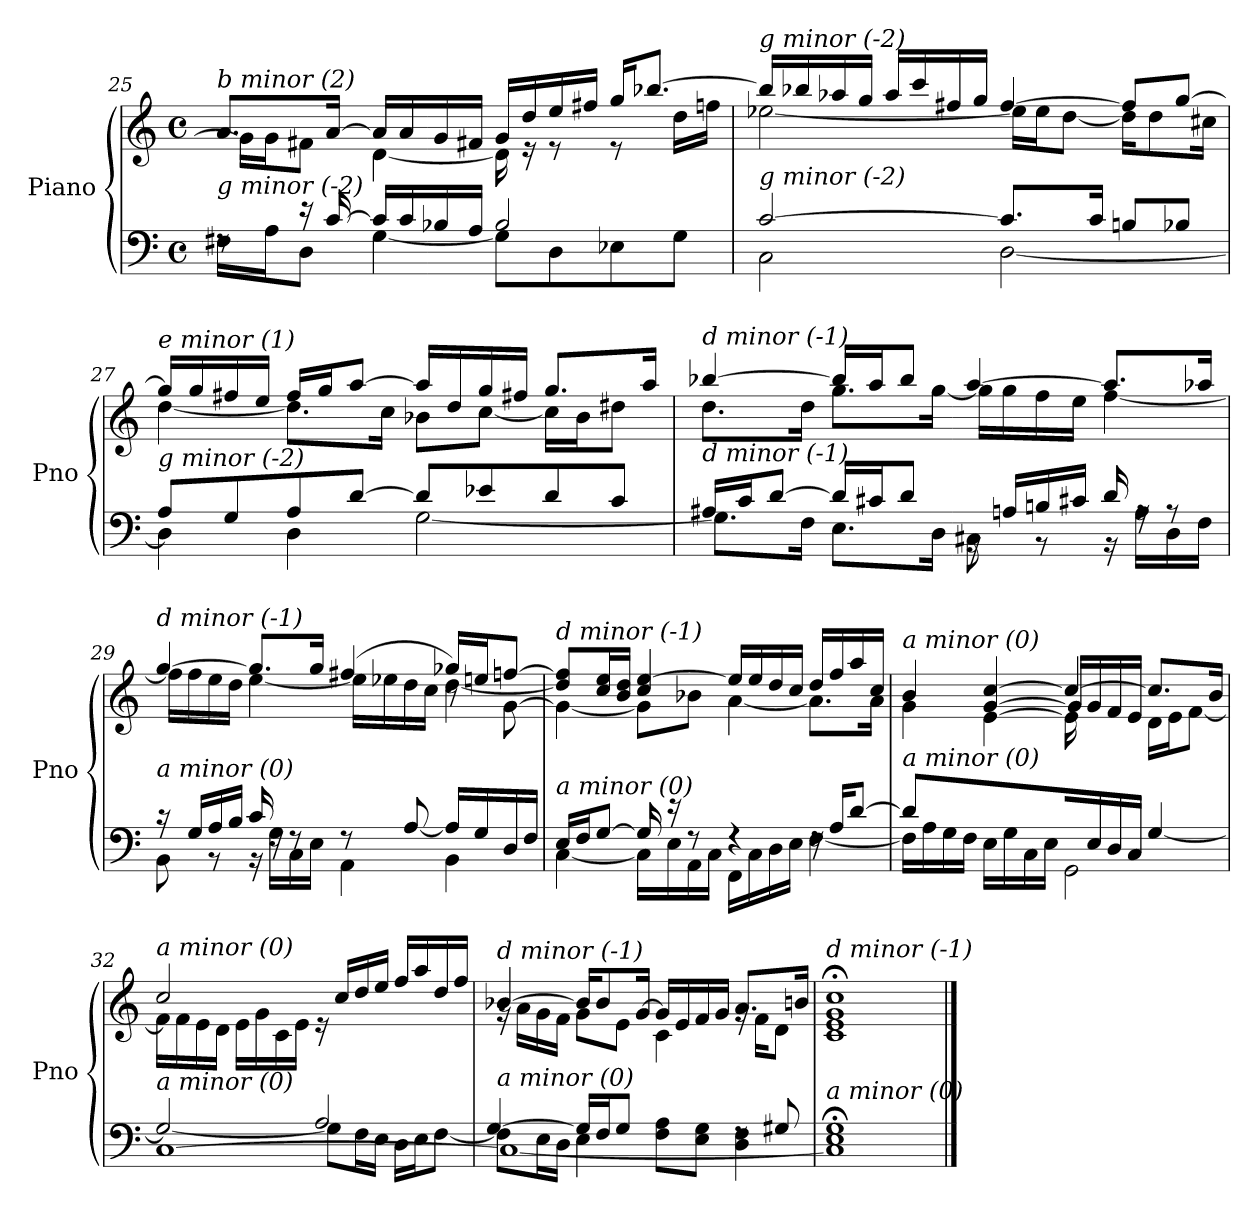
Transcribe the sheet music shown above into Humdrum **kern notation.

**kern	**kern
*part1	*part1
*staff2	*staff1
*I"Piano	*
*I'Pno	*
*clefF4	*clefG2
*k[]	*k[]
*M4/4	*M4/4
*met(c)	*met(c)
=25	=25
*^	*^
!	!	!LO:TX:i:t=b minor (2)	!
!LO:TX:i:t=g minor (-2)	!	!	!
8rF	16F#X\LL	8.a/L	16g\LL]
.	16A\J	.	16g\J
16r	8D\J	.	8f#X\J
[16c/	.	[16a/Jk	.
16c/LL]	[4G\	16a/LL]	[4d\
16c/	.	16a/	.
16B-X/	.	16g/	.
16A/JJ	.	16f#X/JJ	.
2B-/	8G\L]	16g/LL	16d\]
.	.	16dd/	16r
.	8D\	16ee/	8r
.	.	16ff#X/JJ	.
.	8E-X\	16gg/KL	8r
.	.	[8.bb-X/J	.
.	8G\J	.	16dd\LL
.	.	.	16ffn\JJ
!!LO:LB:g=z	!!
=26	=26	=26	=26
!	!	!LO:TX:i:t=g minor (-2)	!
!LO:TX:i:t=g minor (-2)	!	!	!
[2c/	2C\	16bb-/LL]	[2ee-X\
.	.	16bb-X/	.
.	.	16aa-X/	.
.	.	16gg/JJ	.
.	.	16aa-/LL	.
.	.	16ccc/	.
.	.	16ff#X/	.
.	.	16gg/JJ	.
8.c/L]	[2D\	[4ff#/	16ee-\LL]
.	.	.	16ee-\J
.	.	.	[8dd\J
16c/Jk	.	.	.
8Bn/L	.	8ff#/L]	16dd\KL]
.	.	.	8dd\
8B-X/J	.	[8gg/J	.
.	.	.	16cc#X\Jk
=27	=27	=27	=27
!	!	!LO:TX:i:t=e minor (1)	!
!LO:TX:i:t=g minor (-2)	!	!	!
8A/L	4D\]	16gg/LL]	[4dd\
.	.	16gg/	.
8G/	.	16ff#X/	.
.	.	16ee/JJ	.
8A/	4D\	16ff#/LL	8.dd\L]
.	.	16gg/J	.
[8d/J	.	[8aa/J	.
.	.	.	16cc\Jk
8d/L]	[2G\	16aa/LL]	8b-X\L
.	.	16dd/	.
8e-X/	.	16gg/	[8cc\J
.	.	16ff#X/JJ	.
8d/	.	8.gg/L	16cc\LL]
.	.	.	16b-\J
8c/J	.	.	8dd#Xi\J
.	.	16aa/Jk	.
!!LO:LB:g=z	!!
=28	=28	=28	=28
!	!	!LO:TX:i:t=d minor (-1)	!
!LO:TX:i:t=d minor (-1)	!	!	!
16A#Xi/LL	8.G\L]	[4bb-X/	8.dd\L
16c/J	.	.	.
[8d/J	.	.	.
.	16F\Jk	.	16dd\Jk
16d/LL]	8.E\L	16bb-/LL]	8.gg\L
16c#X/J	.	16aa/J	.
8d/J	.	8bb-/J	.
.	16D\Jk	.	[16gg\Jk
16rBB	8C#X\	[4aa/	16gg\LL]
16A/LL	.	.	16gg\
16Bn/	8r	.	16ff\
16c#X/JJ	.	.	16ee\JJ
16d/	16r	8.aa/L]	[4ff\
16rA	16A\LL	.	.
8rA	16D\	.	.
.	16F\JJ	16aa-X/Jk	.
=29	=29	=29	=29
*	*^	*	*^
!	!	!	!LO:TX:i:t=d minor (-1)	!	!
!LO:TX:i:t=a minor (0)	!	!	!	!	!
2.ryy	16r	8BB\	[4gg/	16ff\LL]	2.ryy
.	16G/LL	.	.	16ff\	.
.	16A/	8r	.	16ee\	.
.	16B/JJ	.	.	16dd\JJ	.
.	16c/	16r	8.gg/L]	[4ee\	.
.	16rF	16G\LL	.	.	.
.	8rF	16C\	.	.	.
.	.	16E\JJ	16gg/Jk	.	.
.	8rF	4AA\	[4ff#Xj/	16ee\LL]	.
.	.	.	.	16ee-X\	.
.	[8A/	.	.	16dd\	.
.	.	.	.	16cc\JJ	.
4ryy	16A/LL]	4BB\	16gg-Xi/LL]	[4dd\	8r
.	16G/	.	16een/J	.	.
.	16D/	.	[8ffn/J	.	[8g\
.	16F/JJ	.	.	.	.
*	*v	*v	*	*	*
*	*	*	*v	*v
!!LO:LB:g=z
=30	=30	=30	=30
!	!	!LO:TX:i:t=d minor (-1)	!
!LO:TX:i:t=a minor (0)	!	!	!
16E/LL	[4C\	8dd/] 8ff/]L	4g\_
16F/J	.	.	.
[8G/J	.	16cc/ 16ee/L	.
.	.	16b/ 16dd/JJ	.
16G/]	16C\LL]	4cc/ [4ee/	8g\L]
16r	16E\	.	.
8rF	16AA\	.	8b-X\J
.	16C\JJ	.	.
4rF	16FF\LL	16ee/LL]	[4a\
.	16C\	16ee/	.
.	16D\	16dd/	.
.	16E\JJ	16cc/JJ	.
16rF	[4F\	16dd/LL	8.a\L]
16A/KL	.	16ff/	.
[8d/J	.	16aa/	.
.	.	16cc/JJ	16a\Jk
=31	=31	=31	=31
*	*^	*	*^
!	!	!	!LO:TX:i:t=a minor (0)	!	!
!LO:TX:i:t=a minor (0)	!	!	!	!	!
4ryy	4d/]	16F\LL]	4b/	4g\	4ryy
.	.	16A\	.	.	.
.	.	16G\	.	.	.
.	.	16F\JJ	.	.	.
4ryy	4ryy	16E\LL	[4g/ [4cc/	4ryy	[4e\
.	.	16G\	.	.	.
.	.	16C\	.	.	.
.	.	16E\JJ	.	.	.
2ryy	16ryy	2GG\	4cc/_	16g/LL]	16e\LL]
.	16E/	.	.	16g/	4..ryy
.	16D/	.	.	16f/	.
.	16C/JJ	.	.	16e/JJ	.
.	[4G/	.	8.cc/L]	16d\LL	.
.	.	.	.	16e\J	.
.	.	.	.	[8f\J	.
.	.	.	16b/Jk	.	.
*	*	*	*	*v	*v
!!LO:PB:g=z
=32	=32	=32	=32	=32
!	!	!	!LO:TX:i:t=a minor (0)	!
!LO:TX:i:t=a minor (0)	!	!	!	!
2ryy	2G/_	[1C	2cc/	16f\LL]
.	.	.	.	16f\
.	.	.	.	16e\
.	.	.	.	16d\JJ
.	.	.	.	16e\LL
.	.	.	.	16g\
.	.	.	.	16c\
.	.	.	.	16e\JJ
2A/	8G\L]	.	16re	2ryy
.	.	.	16cc/LL	.
.	16F\L	.	16dd/	.
.	16E\JJ	.	16ee/JJ	.
.	16D\LL	.	16ff/LL	.
.	16E\J	.	16aa/	.
.	[8F\J	.	16dd/	.
.	.	.	16ff/JJ	.
=33	=33	=33	=33	=33
*	*	*	*	*^
!	!	!	!LO:TX:i:t=d minor (-1)	!	!
!LO:TX:i:t=a minor (0)	!	!	!	!	!
8F\L]	1C_	[4G/	[4b-X/	16rg	2ryy
.	.	.	.	16a\LL	.
16E\L	.	.	.	16g\	.
16D\JJ	.	.	.	16f\JJ	.
4E\	.	16G/LL]	16b-/KL]	8g\L	.
.	.	16F/J	8b-/	.	.
.	.	8G/J	.	8e\J	.
.	.	.	[16g/Jk	.	.
8F\ 8A\L	.	4ryy	16g/LL]	4c\	4ryy
.	.	.	16e/	.	.
8E\ 8G\J	.	.	16f/	.	.
.	.	.	16g/JJ	.	.
4D\ 4F\	.	8rF	8.a/L	16rg	4ryy
.	.	.	.	16f\KL	.
.	.	8G#Xi/	.	8d\J	.
.	.	.	16bn/Jk	.	.
*	*v	*v	*	*	*
*	*	*v	*v	*v
=34	=34	=34
!	!	!LO:TX:i:t=d minor (-1)
!LO:TX:i:t=a minor (0)	!	!
1E; 1G;	1C]	1c;< 1e;< 1g;< 1cc;<
*v	*v	*
==	==
*-	*-
